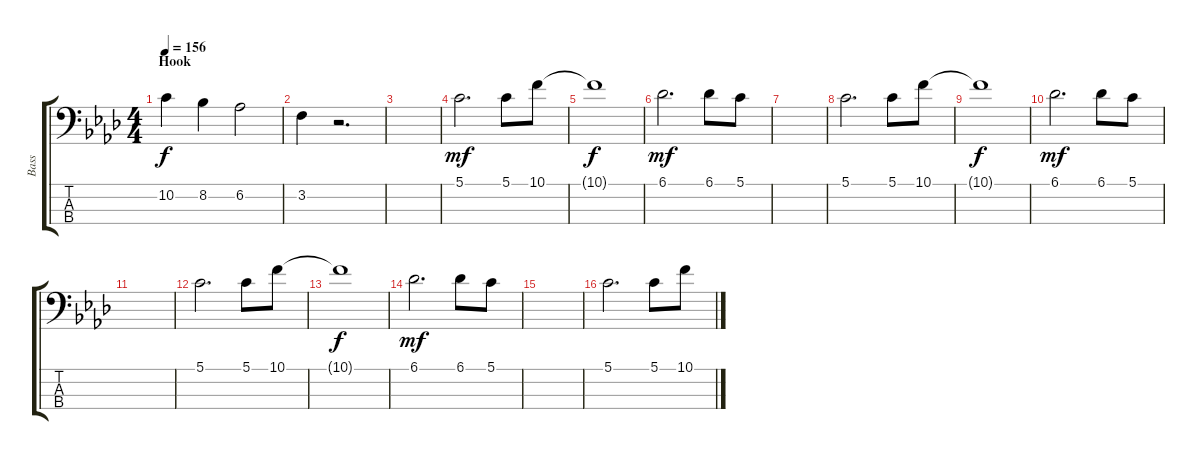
\track ("Bass" "Bass") {instrument electricbassfinger}
\staff {score tabs}
\tuning (G2 D2 A1 E1) {hide}
\ts (4 4)
\section ("" "Hook")
\tempo 156
\clef f4
\ks fminor
10.2.4{dy f} 8.2.4 6.2.2 |
3.2.4 r.2{d} |
|
5.1.2{d dy mf} 5.1.8 10.1.8 |
10.1{t}.1{dy f} |
6.1.2{d dy mf} 6.1.8 5.1.8 |
|
5.1.2{d} 5.1.8 10.1.8 |
10.1{t}.1{dy f} |
6.1.2{d dy mf} 6.1.8 5.1.8 |
|
5.1.2{d} 5.1.8 10.1.8 |
10.1{t}.1{dy f} |
6.1.2{d dy mf} 6.1.8 5.1.8 |
|
5.1.2{d} 5.1.8 10.1.8
